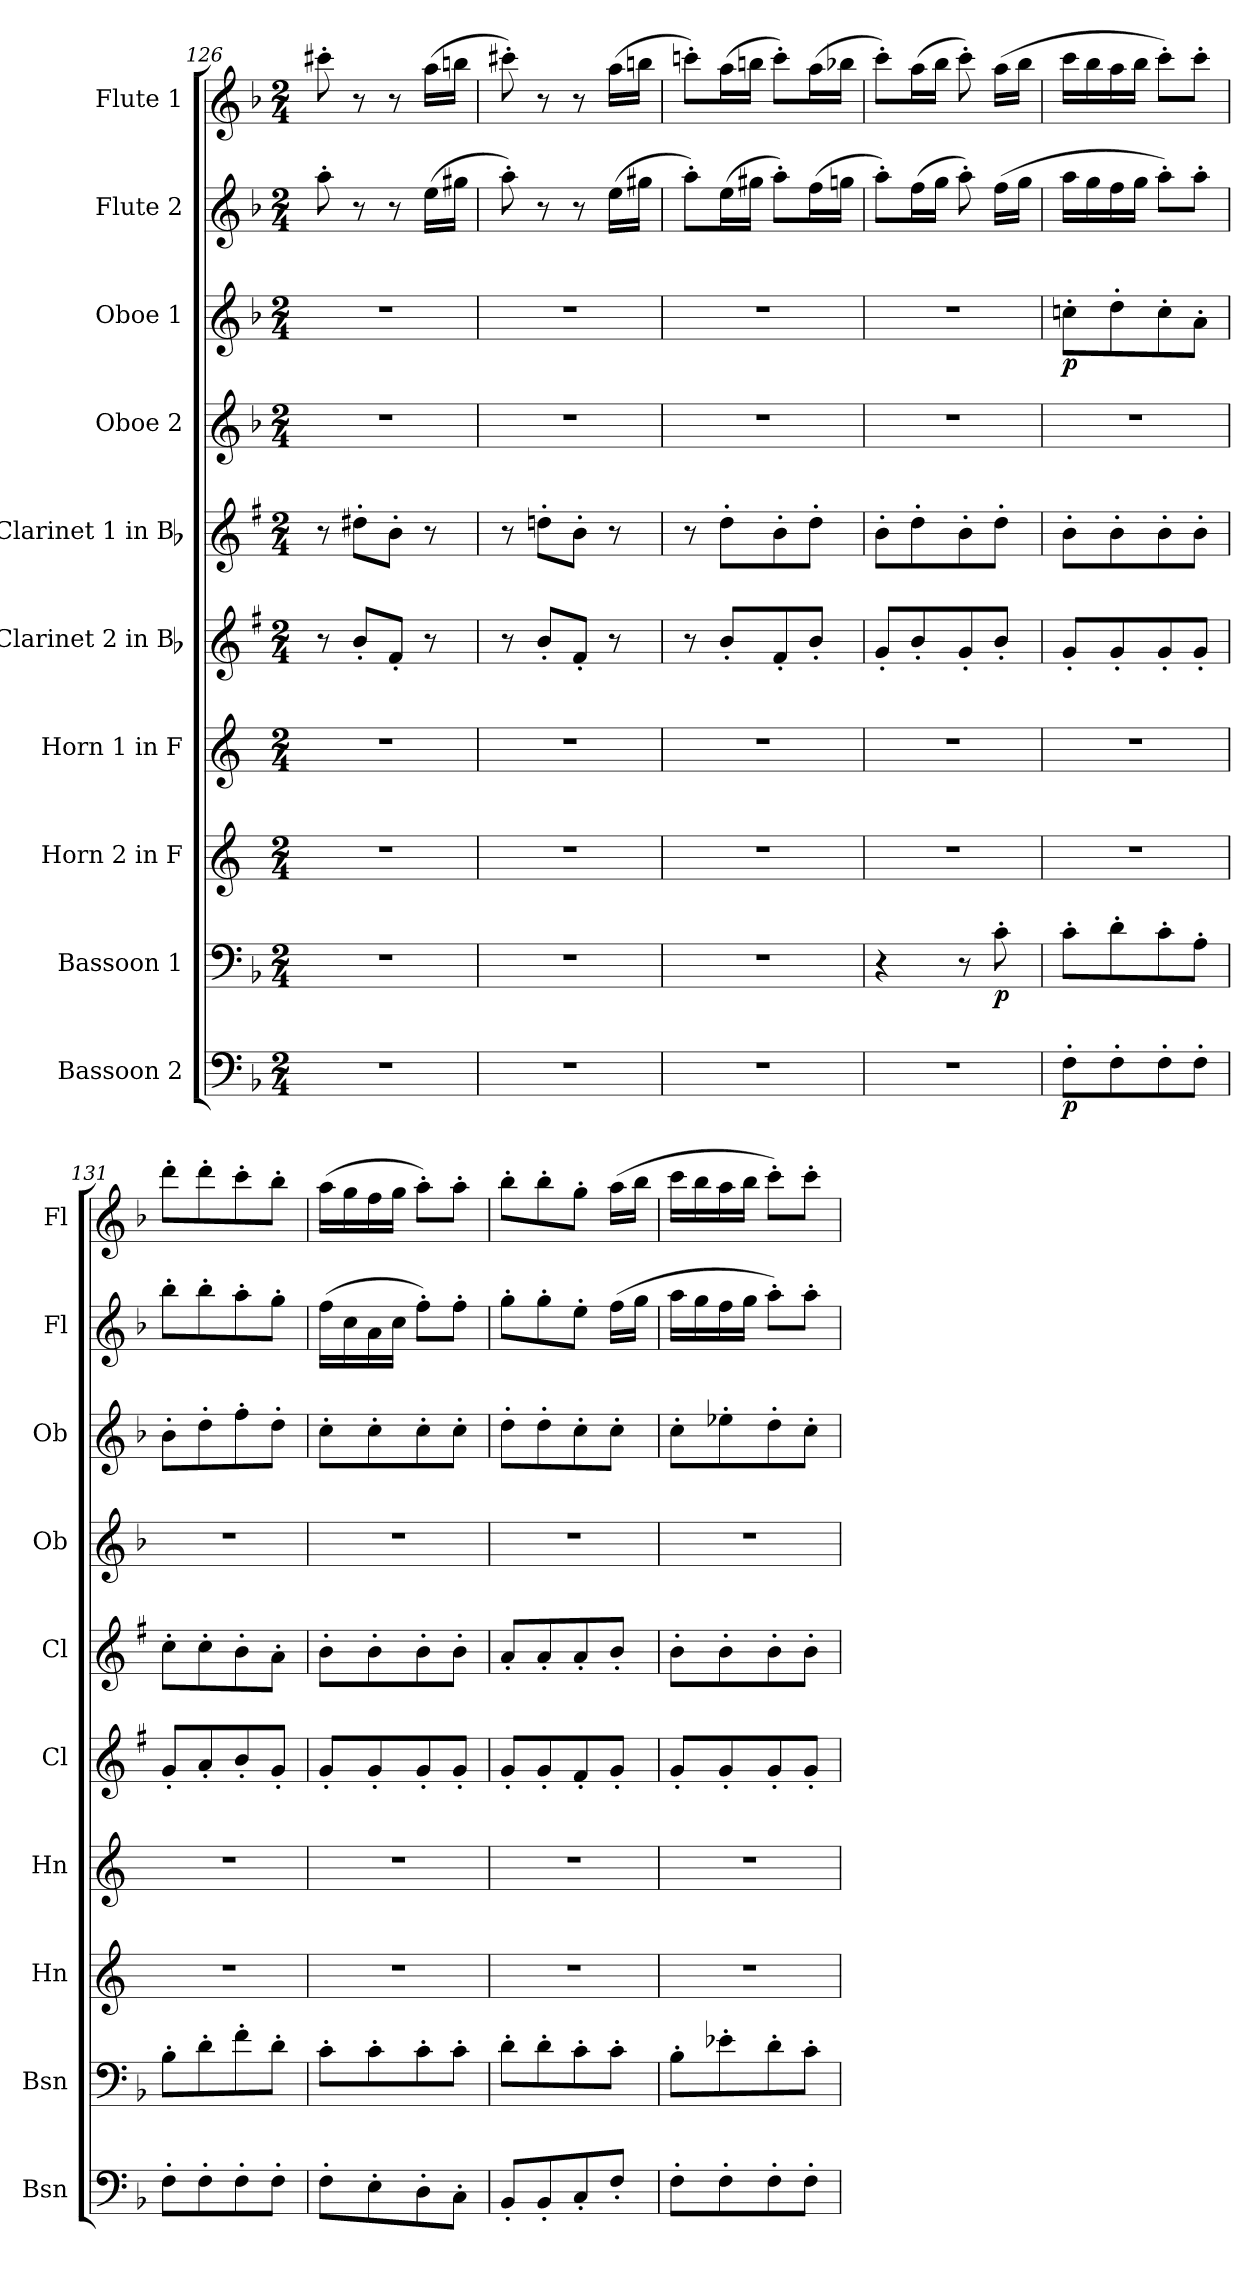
**kern	**dynam	**kern	**dynam	**kern	**kern	**kern	**kern	**kern	**kern	**dynam	**kern	**kern
*part10	*part10	*part9	*part9	*part8	*part7	*part6	*part5	*part4	*part3	*part3	*part2	*part1
*staff10	*staff10	*staff9	*staff9	*staff8	*staff7	*staff6	*staff5	*staff4	*staff3	*staff3	*staff2	*staff1
*I"Bassoon 2	*	*I"Bassoon 1	*	*I"Horn 2 in F	*I"Horn 1 in F	*I"Clarinet 2 in Bb	*I"Clarinet 1 in Bb	*I"Oboe 2	*I"Oboe 1	*	*I"Flute 2	*I"Flute 1
*I'Bsn	*	*I'Bsn	*	*I'Hn	*I'Hn	*I'Cl	*I'Cl	*I'Ob	*I'Ob	*	*I'Fl	*I'Fl
*clefF4	*	*clefF4	*	*clefG2	*clefG2	*clefG2	*clefG2	*clefG2	*clefG2	*	*clefG2	*clefG2
*	*	*	*	*ITrd4c7	*ITrd4c7	*ITrd1c2	*ITrd1c2	*	*	*	*	*
*k[b-]	*	*k[b-]	*	*k[b-]	*k[b-]	*k[b-]	*k[b-]	*k[b-]	*k[b-]	*	*k[b-]	*k[b-]
*M2/4	*	*M2/4	*	*M2/4	*M2/4	*M2/4	*M2/4	*M2/4	*M2/4	*	*M2/4	*M2/4
=126	=126	=126	=126	=126	=126	=126	=126	=126	=126	=126	=126	=126
2r	.	2r	.	2r	2r	8r	8r	2r	2r	.	8aa'\	8ccc#X'\
.	.	.	.	.	.	8a'/L	8cc#X'\L	.	.	.	8r	8r
.	.	.	.	.	.	8e'/J	8a'\J	.	.	.	8r	8r
.	.	.	.	.	.	8r	8r	.	.	.	(16ee\LL	(16aa\LL
.	.	.	.	.	.	.	.	.	.	.	16gg#X\JJ	16bbn\JJ
=127	=127	=127	=127	=127	=127	=127	=127	=127	=127	=127	=127	=127
2r	.	2r	.	2r	2r	8r	8r	2r	2r	.	8aa'\)	8ccc#X'\)
.	.	.	.	.	.	8a'/L	8ccn'\L	.	.	.	8r	8r
.	.	.	.	.	.	8e'/J	8a'\J	.	.	.	8r	8r
.	.	.	.	.	.	8r	8r	.	.	.	(16ee\LL	(16aa\LL
.	.	.	.	.	.	.	.	.	.	.	16gg#X\JJ	16bbn\JJ
!!LO:PB:g=z
=128	=128	=128	=128	=128	=128	=128	=128	=128	=128	=128	=128	=128
2r	.	2r	.	2r	2r	8r	8r	2r	2r	.	8aa'\L)	8cccn'\L)
.	.	.	.	.	.	8a'/L	8cc'\L	.	.	.	(16ee\L	(16aa\L
.	.	.	.	.	.	.	.	.	.	.	16gg#X\JJ	16bbn\JJ
.	.	.	.	.	.	8e'/	8a'\	.	.	.	8aa'\L)	8ccc'\L)
.	.	.	.	.	.	8a'/J	8cc'\J	.	.	.	(16ff\L	(16aa\L
.	.	.	.	.	.	.	.	.	.	.	16ggn\JJ	16bb-X\JJ
=129	=129	=129	=129	=129	=129	=129	=129	=129	=129	=129	=129	=129
2r	.	4r	.	2r	2r	8f'/L	8a'\L	2r	2r	.	8aa'\L)	8ccc'\L)
.	.	.	.	.	.	8a'/	8cc'\	.	.	.	(16ff\L	(16aa\L
.	.	.	.	.	.	.	.	.	.	.	16gg\JJ	16bb-\JJ
.	.	8r	.	.	.	8f'/	8a'\	.	.	.	8aa'\)	8ccc'\)
!	!	!	!LO:DY:b	!	!	!	!	!	!	!	!	!
.	.	8c'\	p	.	.	8a'/J	8cc'\J	.	.	.	(16ff\LL	(16aa\LL
.	.	.	.	.	.	.	.	.	.	.	16gg\JJ	16bb-\JJ
=130	=130	=130	=130	=130	=130	=130	=130	=130	=130	=130	=130	=130
!	!LO:DY:b	!	!	!	!	!	!	!	!	!LO:DY:b	!	!
8F'\L	p	8c'\L	.	2r	2r	8f'/L	8a'\L	2r	8ccn'\L	p	16aa\LL	16ccc\LL
.	.	.	.	.	.	.	.	.	.	.	16gg\	16bb-\
8F'\	.	8d'\	.	.	.	8f'/	8a'\	.	8dd'\	.	16ff\	16aa\
.	.	.	.	.	.	.	.	.	.	.	16gg\JJ	16bb-\JJ
8F'\	.	8c'\	.	.	.	8f'/	8a'\	.	8cc'\	.	8aa'\L)	8ccc'\L)
8F'\J	.	8A'\J	.	.	.	8f'/J	8a'\J	.	8a'\J	.	8aa'\J	8ccc'\J
=131	=131	=131	=131	=131	=131	=131	=131	=131	=131	=131	=131	=131
8F'\L	.	8B-'\L	.	2r	2r	8f'/L	8b-'\L	2r	8b-'\L	.	8bb-'\L	8ddd'\L
8F'\	.	8d'\	.	.	.	8g'/	8b-'\	.	8dd'\	.	8bb-'\	8ddd'\
8F'\	.	8f'\	.	.	.	8a'/	8a'\	.	8ff'\	.	8aa'\	8ccc'\
8F'\J	.	8d'\J	.	.	.	8f'/J	8g'\J	.	8dd'\J	.	8gg'\J	8bb-'\J
=132	=132	=132	=132	=132	=132	=132	=132	=132	=132	=132	=132	=132
8F'\L	.	8c'\L	.	2r	2r	8f'/L	8a'\L	2r	8cc'\L	.	(16ff\LL	(16aa\LL
.	.	.	.	.	.	.	.	.	.	.	16cc\	16gg\
8E'\	.	8c'\	.	.	.	8f'/	8a'\	.	8cc'\	.	16a\	16ff\
.	.	.	.	.	.	.	.	.	.	.	16cc\JJ	16gg\JJ
8D'\	.	8c'\	.	.	.	8f'/	8a'\	.	8cc'\	.	8ff'\L)	8aa'\L)
8C'\J	.	8c'\J	.	.	.	8f'/J	8a'\J	.	8cc'\J	.	8ff'\J	8aa'\J
=133	=133	=133	=133	=133	=133	=133	=133	=133	=133	=133	=133	=133
8BB-'/L	.	8d'\L	.	2r	2r	8f'/L	8g'/L	2r	8dd'\L	.	8gg'\L	8bb-'\L
8BB-'/	.	8d'\	.	.	.	8f'/	8g'/	.	8dd'\	.	8gg'\	8bb-'\
8C'/	.	8c'\	.	.	.	8e'/	8g'/	.	8cc'\	.	8ee'\J	8gg'\J
8F'/J	.	8c'\J	.	.	.	8f'/J	8a'/J	.	8cc'\J	.	(16ff\LL	(16aa\LL
.	.	.	.	.	.	.	.	.	.	.	16gg\JJ	16bb-\JJ
=134	=134	=134	=134	=134	=134	=134	=134	=134	=134	=134	=134	=134
8F'\L	.	8B-'\L	.	2r	2r	8f'/L	8a'\L	2r	8cc'\L	.	16aa\LL	16ccc\LL
.	.	.	.	.	.	.	.	.	.	.	16gg\	16bb-\
8F'\	.	8e-X'\	.	.	.	8f'/	8a'\	.	8ee-X'\	.	16ff\	16aa\
.	.	.	.	.	.	.	.	.	.	.	16gg\JJ	16bb-\JJ
8F'\	.	8d'\	.	.	.	8f'/	8a'\	.	8dd'\	.	8aa'\L)	8ccc'\L)
8F'\J	.	8c'\J	.	.	.	8f'/J	8a'\J	.	8cc'\J	.	8aa'\J	8ccc'\J
=	=	=	=	=	=	=	=	=	=	=	=	=
*-	*-	*-	*-	*-	*-	*-	*-	*-	*-	*-	*-	*-
